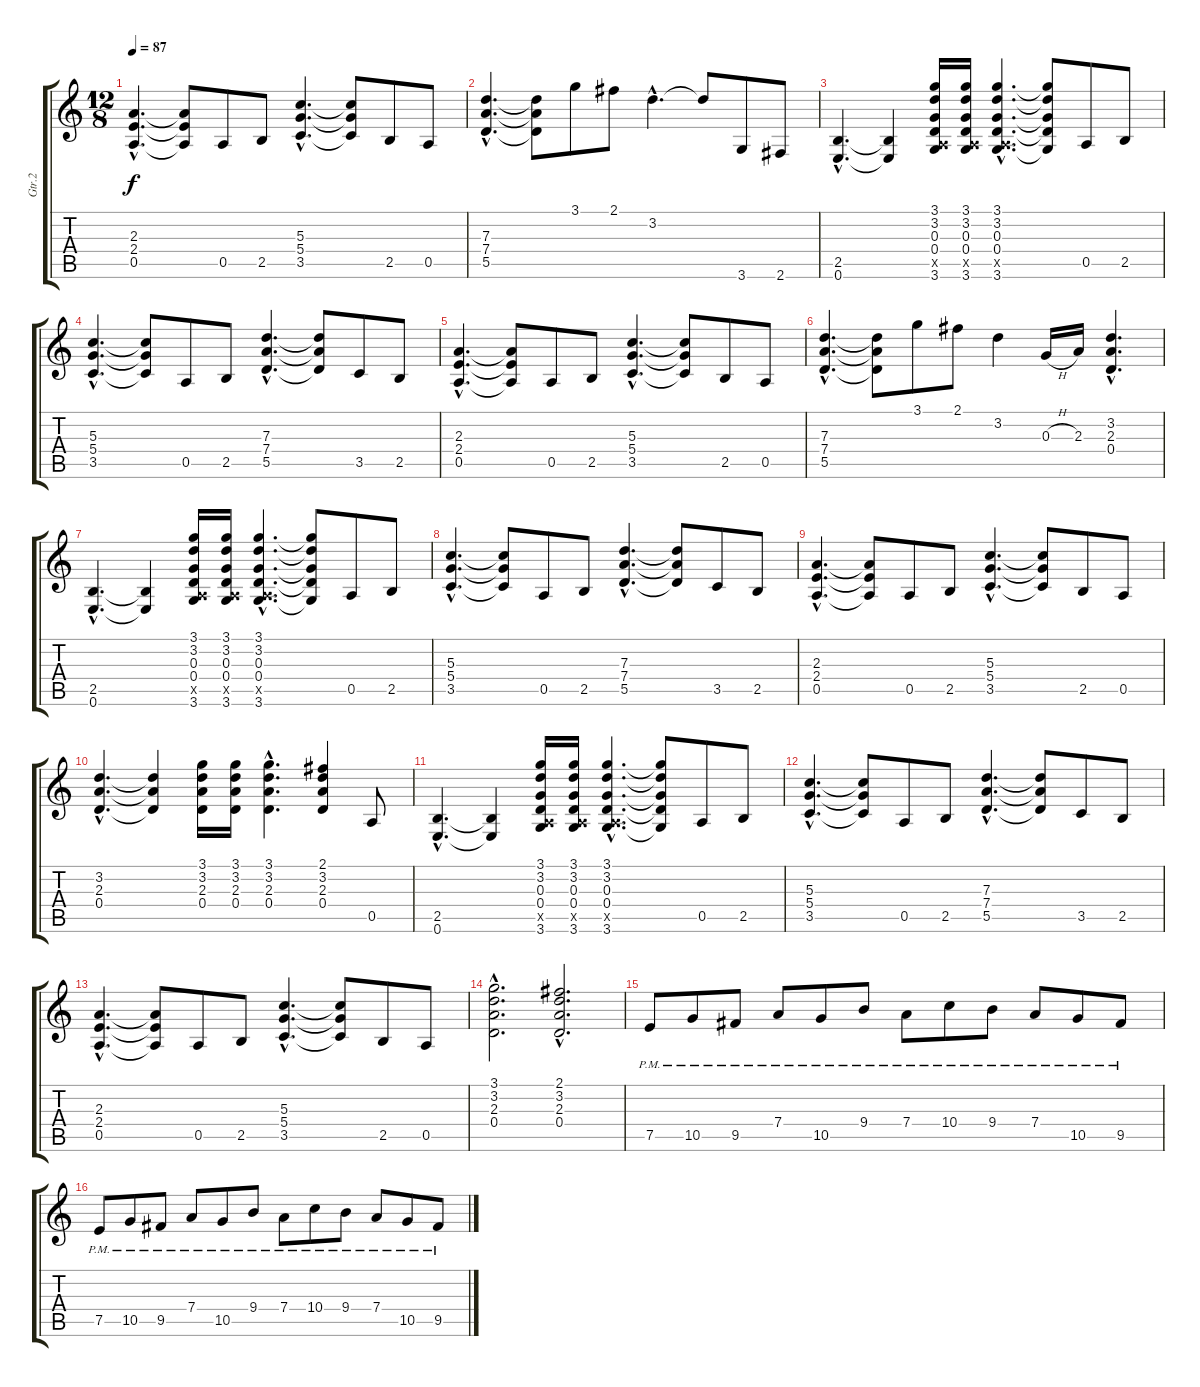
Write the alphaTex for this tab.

\track ("Gtr.2" "Gtr.2") {instrument electricguitarclean}
\staff {score tabs}
\tuning (E4 B3 G3 D3 A2 E2) {hide}
\ts (12 8)
\tempo 87
\clef g2
\ks c
(2.3{hac} 2.4{hac} 0.5{hac}).4{d dy f} (2.3{t} 2.4{t} 0.5{t}).8 0.5.8 2.5.8 (5.3{hac} 5.4{hac} 3.5{hac}).4{d} (5.3{t} 5.4{t} 3.5{t}).8 2.5.8 0.5.8 |
(7.3{hac} 7.4{hac} 5.5{hac}).4{d} (7.3{t} 7.4{t} 5.5{t}).8 3.1.8 2.1.8 3.2{hac}.4{d} 3.2{t}.8 3.6.8 2.6.8 |
(2.5{hac} 0.6{hac}).4{d} (2.5{t} 0.6{t}).4 (3.1 3.2 0.3 0.4 0.5{x} 3.6).16 (3.1 3.2 0.3 0.4 0.5{x} 3.6).16 (3.1{hac} 3.2{hac} 0.3{hac} 0.4{hac} 0.5{hac x} 3.6{hac}).4{d} (3.1{t} 3.2{t} 0.3{t} 0.4{t} 3.6{t}).8 0.5.8 2.5.8 |
(5.3{hac} 5.4{hac} 3.5{hac}).4{d} (5.3{t} 5.4{t} 3.5{t}).8 0.5.8 2.5.8 (7.3{hac} 7.4{hac} 5.5{hac}).4{d} (7.3{t} 7.4{t} 5.5{t}).8 3.5.8 2.5.8 |
(2.3{hac} 2.4{hac} 0.5{hac}).4{d} (2.3{t} 2.4{t} 0.5{t}).8 0.5.8 2.5.8 (5.3{hac} 5.4{hac} 3.5{hac}).4{d} (5.3{t} 5.4{t} 3.5{t}).8 2.5.8 0.5.8 |
(7.3{hac} 7.4{hac} 5.5{hac}).4{d} (7.3{t} 7.4{t} 5.5{t}).8 3.1.8 2.1.8 3.2.4 0.3{h}.16 2.3.16 (3.2{hac} 2.3{hac} 0.4{hac}).4{d} |
(2.5{hac} 0.6{hac}).4{d} (2.5{t} 0.6{t}).4 (3.1 3.2 0.3 0.4 0.5{x} 3.6).16 (3.1 3.2 0.3 0.4 0.5{x} 3.6).16 (3.1{hac} 3.2{hac} 0.3{hac} 0.4{hac} 0.5{hac x} 3.6{hac}).4{d} (3.1{t} 3.2{t} 0.3{t} 0.4{t} 3.6{t}).8 0.5.8 2.5.8 |
(5.3{hac} 5.4{hac} 3.5{hac}).4{d} (5.3{t} 5.4{t} 3.5{t}).8 0.5.8 2.5.8 (7.3{hac} 7.4{hac} 5.5{hac}).4{d} (7.3{t} 7.4{t} 5.5{t}).8 3.5.8 2.5.8 |
(2.3{hac} 2.4{hac} 0.5{hac}).4{d} (2.3{t} 2.4{t} 0.5{t}).8 0.5.8 2.5.8 (5.3{hac} 5.4{hac} 3.5{hac}).4{d} (5.3{t} 5.4{t} 3.5{t}).8 2.5.8 0.5.8 |
(3.2{hac} 2.3{hac} 0.4{hac}).4{d} (3.2{t} 2.3{t} 0.4{t}).4 (3.1 3.2 2.3 0.4).16 (3.1 3.2 2.3 0.4).16 (3.1{hac} 3.2{hac} 2.3{hac} 0.4{hac}).4{d} (2.1 3.2 2.3 0.4).4 0.5.8 |
(2.5{hac} 0.6{hac}).4{d} (2.5{t} 0.6{t}).4 (3.1 3.2 0.3 0.4 0.5{x} 3.6).16 (3.1 3.2 0.3 0.4 0.5{x} 3.6).16 (3.1{hac} 3.2{hac} 0.3{hac} 0.4{hac} 0.5{hac x} 3.6{hac}).4{d} (3.1{t} 3.2{t} 0.3{t} 0.4{t} 3.6{t}).8 0.5.8 2.5.8 |
(5.3{hac} 5.4{hac} 3.5{hac}).4{d} (5.3{t} 5.4{t} 3.5{t}).8 0.5.8 2.5.8 (7.3{hac} 7.4{hac} 5.5{hac}).4{d} (7.3{t} 7.4{t} 5.5{t}).8 3.5.8 2.5.8 |
(2.3{hac} 2.4{hac} 0.5{hac}).4{d} (2.3{t} 2.4{t} 0.5{t}).8 0.5.8 2.5.8 (5.3{hac} 5.4{hac} 3.5{hac}).4{d} (5.3{t} 5.4{t} 3.5{t}).8 2.5.8 0.5.8 |
(3.1{hac} 3.2{hac} 2.3{hac} 0.4{hac}).2{d} (2.1{hac} 3.2{hac} 2.3{hac} 0.4{hac}).2{d} |
7.5{pm}.8 10.5{pm}.8 9.5{pm}.8 7.4{pm}.8 10.5{pm}.8 9.4{pm}.8 7.4{pm}.8 10.4{pm}.8 9.4{pm}.8 7.4{pm}.8 10.5{pm}.8 9.5{pm}.8 |
7.5{pm}.8 10.5{pm}.8 9.5{pm}.8 7.4{pm}.8 10.5{pm}.8 9.4{pm}.8 7.4{pm}.8 10.4{pm}.8 9.4{pm}.8 7.4{pm}.8 10.5{pm}.8 9.5{pm}.8
